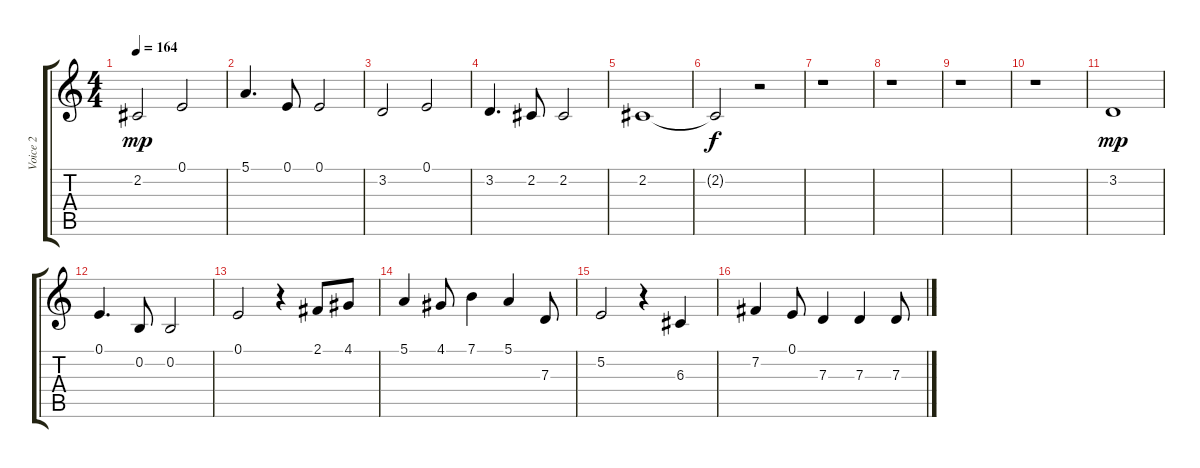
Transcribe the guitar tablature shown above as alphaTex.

\track ("Voice 2" "Voice 2") {instrument synthvoice}
\staff {score tabs}
\tuning (E4 B3 G3 D3 A2 E2) {hide}
\ts (4 4)
\tempo 164
\clef g2
\ks c
2.2.2{dy mp} 0.1.2 |
5.1.4{d} 0.1.8 0.1.2 |
3.2.2 0.1.2 |
3.2.4{d} 2.2.8 2.2.2 |
2.2.1 |
2.2{t}.2{dy f} r.2 |
r.1 |
r.1 |
r.1 |
r.1 |
3.2.1{dy mp} |
0.1.4{d} 0.2.8 0.2.2 |
0.1.2 r.4 2.1.8 4.1.8 |
5.1.4 4.1.8 7.1.4 5.1.4 7.3.8 |
5.2.2 r.4 6.3.4 |
7.2.4 0.1.8 7.3.4 7.3.4 7.3.8
